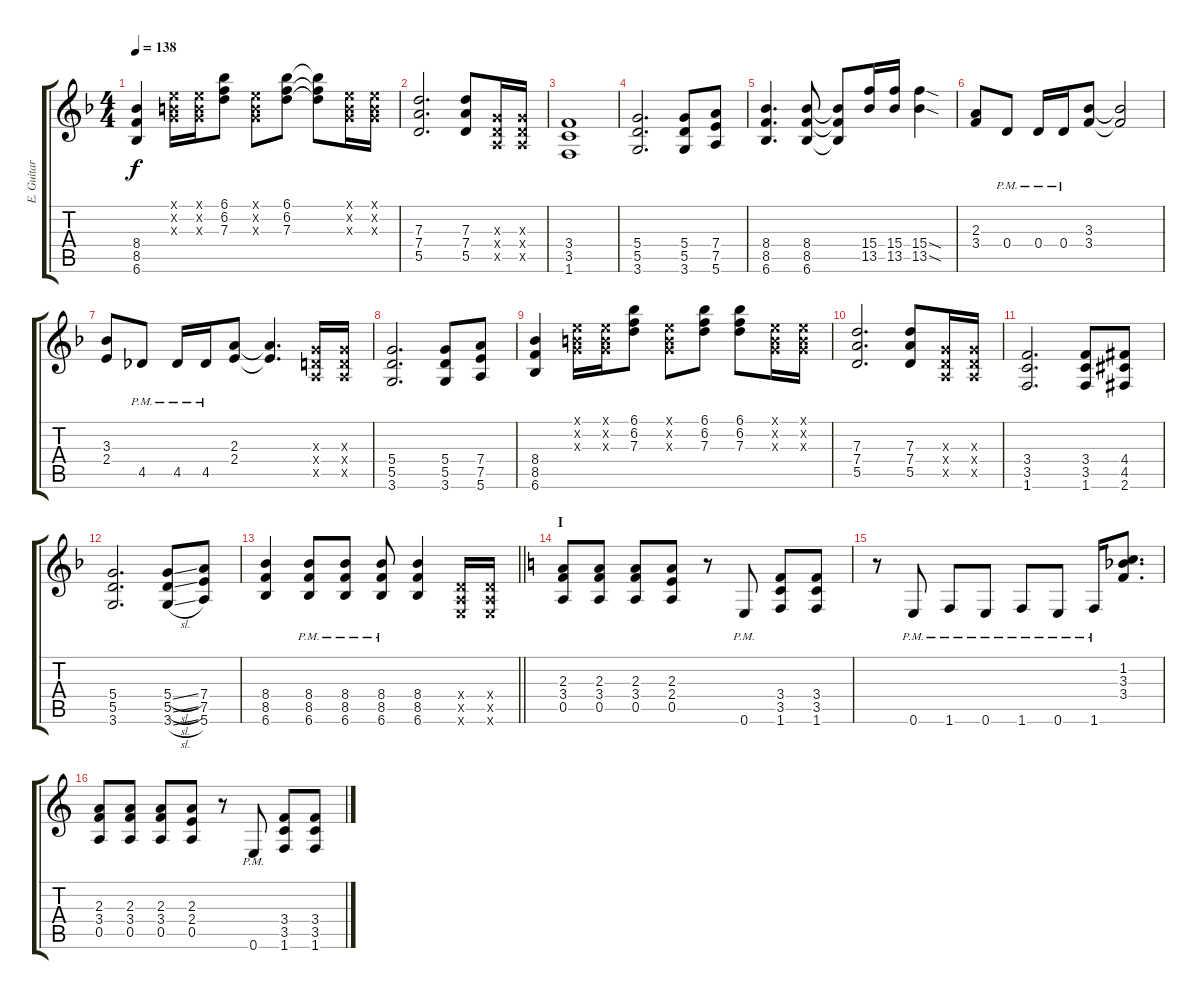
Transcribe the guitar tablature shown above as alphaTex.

\track ("E. Guitar II" "E. Guitar ") {instrument overdrivenguitar}
\staff {score tabs}
\tuning (E4 B3 G3 D3 A2 E2) {hide}
\ts (4 4)
\tempo 138
\clef g2
\ks f
(8.4 8.5 6.6).4{dy f} (0.1{x} 0.2{x} 0.3{x}).16 (0.1{x} 0.2{x} 0.3{x}).16 (6.1 6.2 7.3).8 (0.1{x} 0.2{x} 0.3{x}).8 (6.1 6.2 7.3).8 (6.1{t} 6.2{t} 7.3{t}).8 (0.1{x} 0.2{x} 0.3{x}).16 (0.1{x} 0.2{x} 0.3{x}).16 |
(7.3 7.4 5.5).2{d} (7.3 7.4 5.5).8 (0.3{x} 0.4{x} 0.5{x}).16 (0.3{x} 0.4{x} 0.5{x}).16 |
(3.4 3.5 1.6).1 |
(5.4 5.5 3.6).2{d} (5.4 5.5 3.6).8 (7.4 7.5 5.6).8 |
(8.4 8.5 6.6).4{d} (8.4 8.5 6.6).8 (8.4{t} 8.5{t} 6.6{t}).8 (15.4 13.5).16 (15.4 13.5).16 (15.4{sod} 13.5{sod}).4 |
(2.3 3.4).8 0.4{pm}.8 0.4{pm}.16 0.4{pm}.16 (3.3 3.4).8 (3.3{t} 3.4{t}).2 |
(3.3 2.4).8 4.5{pm}.8 4.5{pm}.16 4.5{pm}.16 (2.3 2.4).8 (2.3{t} 2.4{t}).4{d} (0.3{x} 0.4{x} 0.5{x}).16 (0.3{x} 0.4{x} 0.5{x}).16 |
(5.4 5.5 3.6).2{d} (5.4 5.5 3.6).8 (7.4 7.5 5.6).8 |
(8.4 8.5 6.6).4 (0.1{x} 0.2{x} 0.3{x}).16 (0.1{x} 0.2{x} 0.3{x}).16 (6.1 6.2 7.3).8 (0.1{x} 0.2{x} 0.3{x}).8 (6.1 6.2 7.3).8 (6.1 6.2 7.3).8 (0.1{x} 0.2{x} 0.3{x}).16 (0.1{x} 0.2{x} 0.3{x}).16 |
(7.3 7.4 5.5).2{d} (7.3 7.4 5.5).8 (0.3{x} 0.4{x} 0.5{x}).16 (0.3{x} 0.4{x} 0.5{x}).16 |
(3.4 3.5 1.6).2{d} (3.4 3.5 1.6).8 (4.4{acc #} 4.5{acc #} 2.6{acc #}).8 |
(5.4 5.5 3.6).2{d} (5.4{sl} 5.5{sl} 3.6{sl}).8 (7.4 7.5 5.6).8 |
\barLineRight lightlight
(8.4 8.5 6.6).4 (8.4{pm} 8.5{pm} 6.6{pm}).8 (8.4{pm} 8.5{pm} 6.6{pm}).8 (8.4{pm} 8.5{pm} 6.6{pm}).8 (8.4 8.5 6.6).4 (0.4{x} 0.5{x} 0.6{x}).16 (0.4{x} 0.5{x} 0.6{x}).16 |
\section ("" "I")
\ks c
(2.3 3.4 0.5).8 (2.3 3.4 0.5).8 (2.3 3.4 0.5).8 (2.3 2.4 0.5).8 r.8 0.6{pm}.8 (3.4 3.5 1.6).8 (3.4 3.5 1.6).8 |
r.8 0.6{pm}.8 1.6{pm}.8 0.6{pm}.8 1.6{pm}.8 0.6{pm}.8 1.6{pm}.16 (1.2 3.3{acc b} 3.4).8{d} |
(2.3 3.4 0.5).8 (2.3 3.4 0.5).8 (2.3 3.4 0.5).8 (2.3 2.4 0.5).8 r.8 0.6{pm}.8 (3.4 3.5 1.6).8 (3.4 3.5 1.6).8
